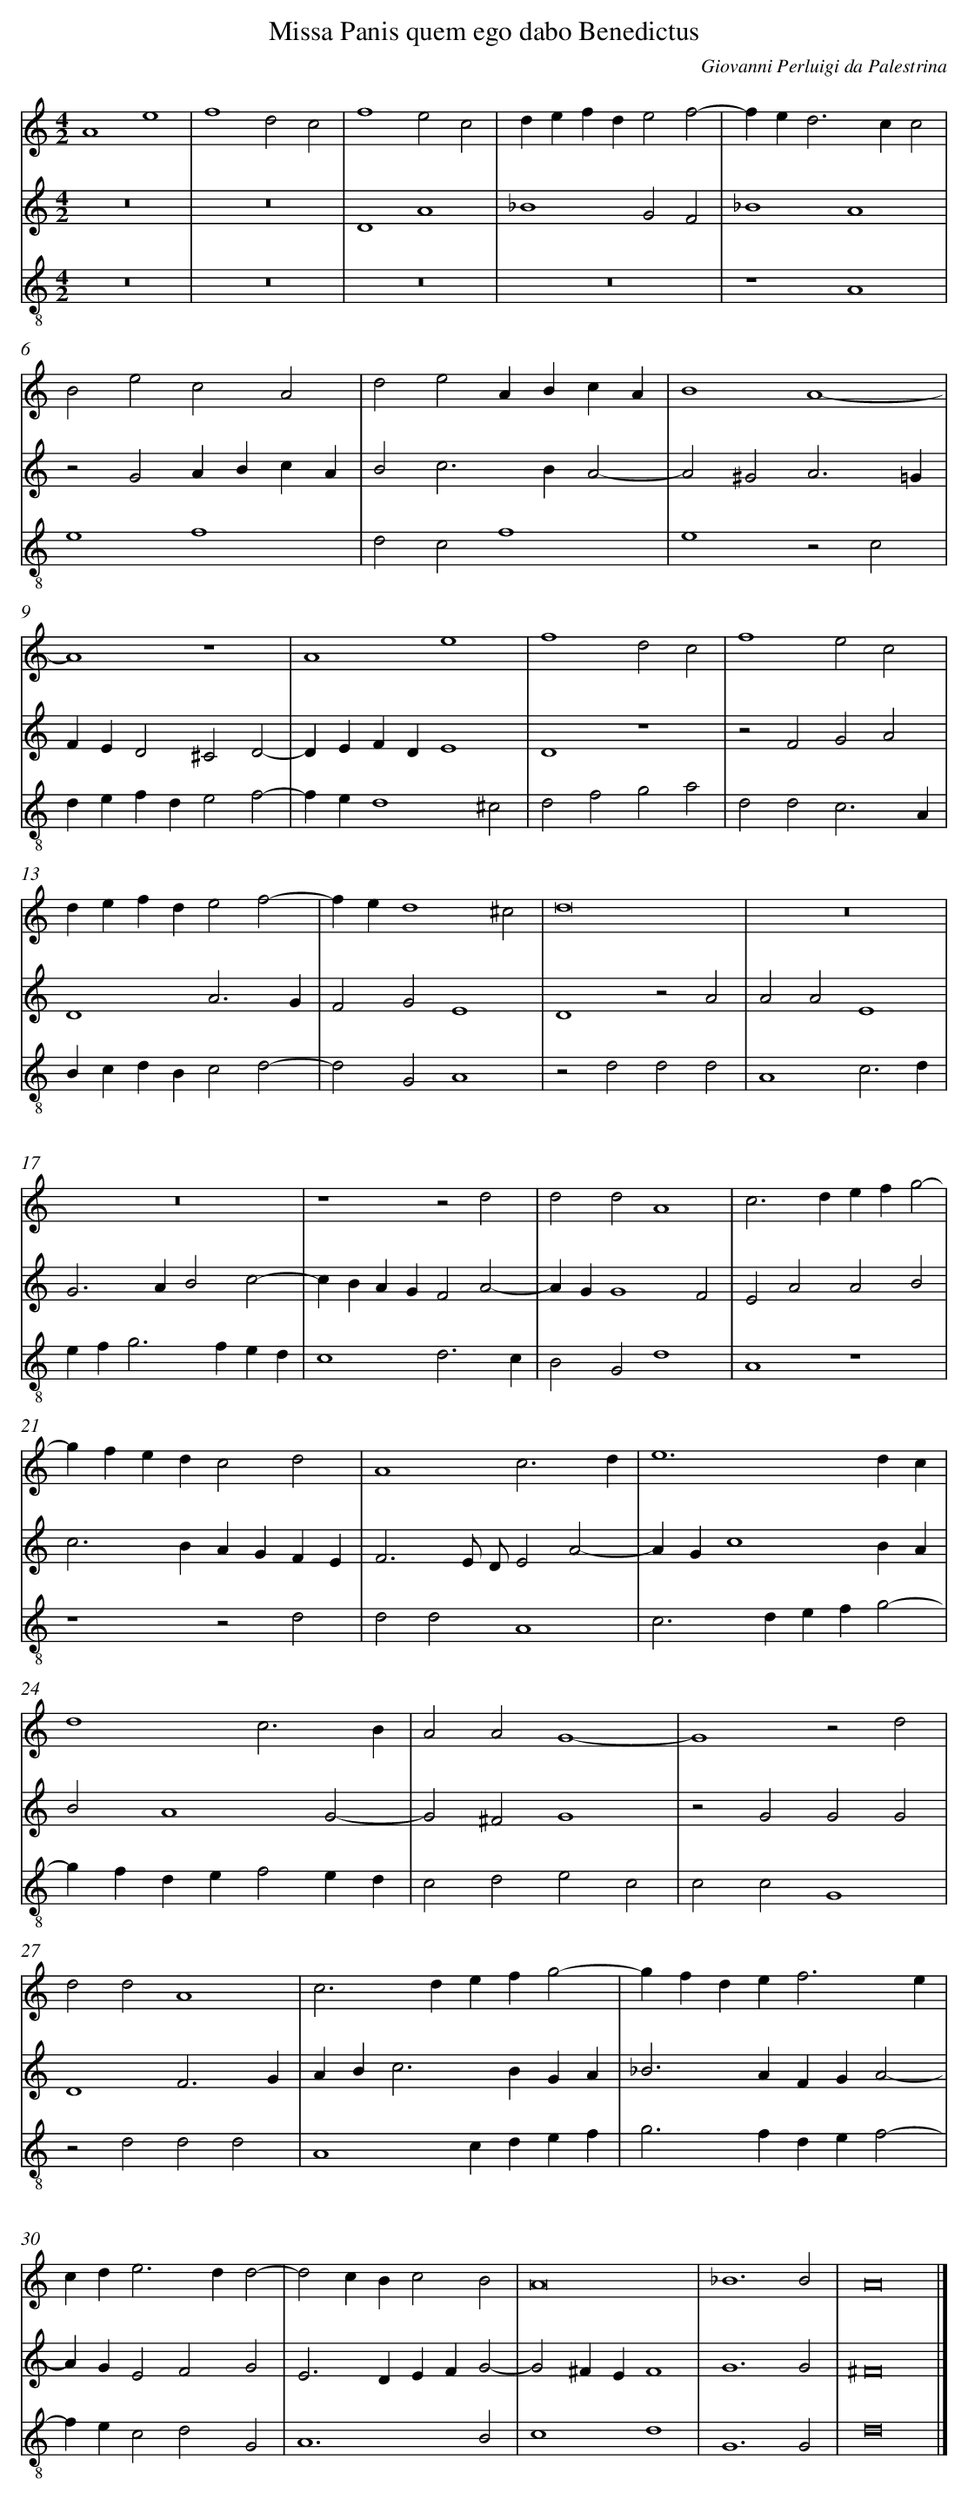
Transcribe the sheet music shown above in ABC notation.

X:1
T: Missa Panis quem ego dabo Benedictus
C: Giovanni Perluigi da Palestrina
L: 1/4
M: 4/2
V: 1 clef=treble
V: 2 clef=treble
V: 3 clef=treble-8
K: C
[V:1] A4e4 |
[V:2] z8 |
[V:3] z8 |
[V:1] f4d2c2 |
[V:2] z8 |
[V:3] z8 |
[V:1] f4e2c2 |
[V:2] D4A4 |
[V:3] z8 |
[V:1] defde2f2- |
[V:2] _B4G2F2 |
[V:3] z8 |
[V:1] fe2<d2cc2 |
[V:2] _B4A4 |
[V:3] z4A4 |
[V:1] B2e2c2A2 |
[V:2] z2G2ABcA |
[V:3] e4f4 |
[V:1] d2e2ABcA |
[V:2] B2c2>B2A2- |
[V:3] d2c2f4 |
[V:1] B4A4- |
[V:2] A2^G2A3=G |
[V:3] e4z2c2 |
[V:1] A4z4 |
[V:2] FED2^C2D2- |
[V:3] defde2f2- |
[V:1] A4e4 |
[V:2] DEFDE4 |
[V:3] fed4^c2 |
[V:1] f4d2c2 |
[V:2] D4z4 |
[V:3] d2f2g2a2 |
[V:1] f4e2c2 |
[V:2] z2F2G2A2 |
[V:3] d2d2c3A |
[V:1] defde2f2- |
[V:2] D4A3G |
[V:3] BcdBc2d2- |
[V:1] fed4^c2 |
[V:2] F2G2E4 |
[V:3] d2G2A4 |
[V:1] d8 |
[V:2] D4z2A2 |
[V:3] z2d2d2d2 |
[V:1] z8 |
[V:2] A2A2E4 |
[V:3] A4c3d |
[V:1] z8 |
[V:2] G2>A2B2c2- |
[V:3] ef2<g2fed |
[V:1] z4z2d2 |
[V:2] cBAGF2A2- |
[V:3] c4d3c |
[V:1] d2d2A4 |
[V:2] AGG4F2 |
[V:3] B2G2d4 |
[V:1] c2>d2efg2- |
[V:2] E2A2A2B2 |
[V:3] A4z4 |
[V:1] gfedc2d2 |
[V:2] c2>B2AGFE |
[V:3] z4z2d2 |
[V:1] A4c3d |
[V:2] F3E/ D/E2A2- |
[V:3] d2d2A4 |
[V:1] e6dc |
[V:2] AGc4BA |
[V:3] c2>d2efg2- |
[V:1] d4c3B |
[V:2] B2A4G2- |
[V:3] gfdef2ed |
[V:1] A2A2G4- |
[V:2] G2^F2G4 |
[V:3] c2d2e2c2 |
[V:1] G4z2d2 |
[V:2] z2G2G2G2 |
[V:3] c2c2G4 |
[V:1] d2d2A4 |
[V:2] D4F3G |
[V:3] z2d2d2d2 |
[V:1] c2>d2efg2- |
[V:2] AB2<c2BGA |
[V:3] A4cdef |
[V:1] gfde2<f2e |
[V:2] _B2>A2FGA2- |
[V:3] g2>f2def2- |
[V:1] cd2<e2dd2- |
[V:2] AGE2F2G2 |
[V:3] fec2d2G2 |
[V:1] d2cBc2B2 |
[V:2] E2>D2EFG2- |
[V:3] A6B2 |
[V:1] A8 |
[V:2] G2^FEF4 |
[V:3] c4d4 |
[V:1] _B6B2 |
[V:2] G6G2 |
[V:3] G6G2 |
[V:1] A8 |]
[V:2] ^F8 |]
[V:3] d8 |]
